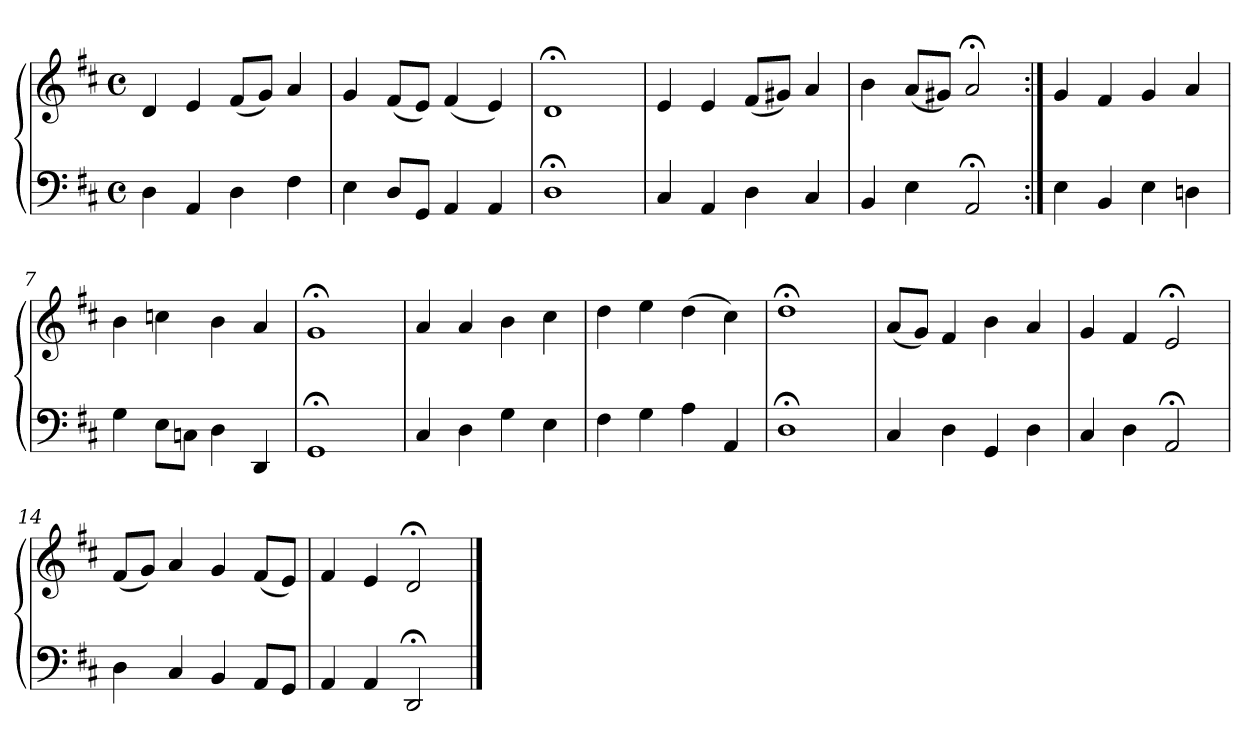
**kern	**kern
*part1	*part1
*staff2	*staff1
*clefF4	*clefG2
*k[f#c#]	*k[f#c#]
*M4/4	*M4/4
*met(c)	*met(c)
=1	=1
4D	4d
4AA	4e
4D	(8f#L
.	8gJ)
4F#	4a
=2	=2
4E	4g
8DL	(8f#L
8GGJ	8eJ)
4AA	(4f#
4AA	4e)
=3	=3
1D;<	1d;<
=4	=4
4C#	4e
4AA	4e
4D	(8f#L
.	8g#XJ)
4C#	4a
=5	=5
4BB	4b
4E	(8aL
.	8g#XJ)
2AA;<	2a;<
=6:|!	=6:|!
4E	4g
4BB	4f#
4E	4g
4Dn	4a
!!LO:LB:g=z
=7	=7
4G	4b
8EL	4ccn
8CnJ	.
4D	4b
4DD	4a
=8	=8
1GG;<	1g;<
=9	=9
4C#	4a
4D	4a
4G	4b
4E	4cc#
=10	=10
4F#	4dd
4G	4ee
4A	(4dd
4AA	4cc#)
=11	=11
1D;<	1dd;<
=12	=12
4C#	(8aL
.	8gJ)
4D	4f#
4GG	4b
4D	4a
=13	=13
4C#	4g
4D	4f#
2AA;<	2e;<
=14	=14
4D	(8f#L
.	8gJ)
4C#	4a
4BB	4g
8AAL	(8f#L
8GGJ	8eJ)
!!LO:LB:g=z
=15	=15
4AA	4f#
4AA	4e
2DD;<	2d;<
==	==
*-	*-
